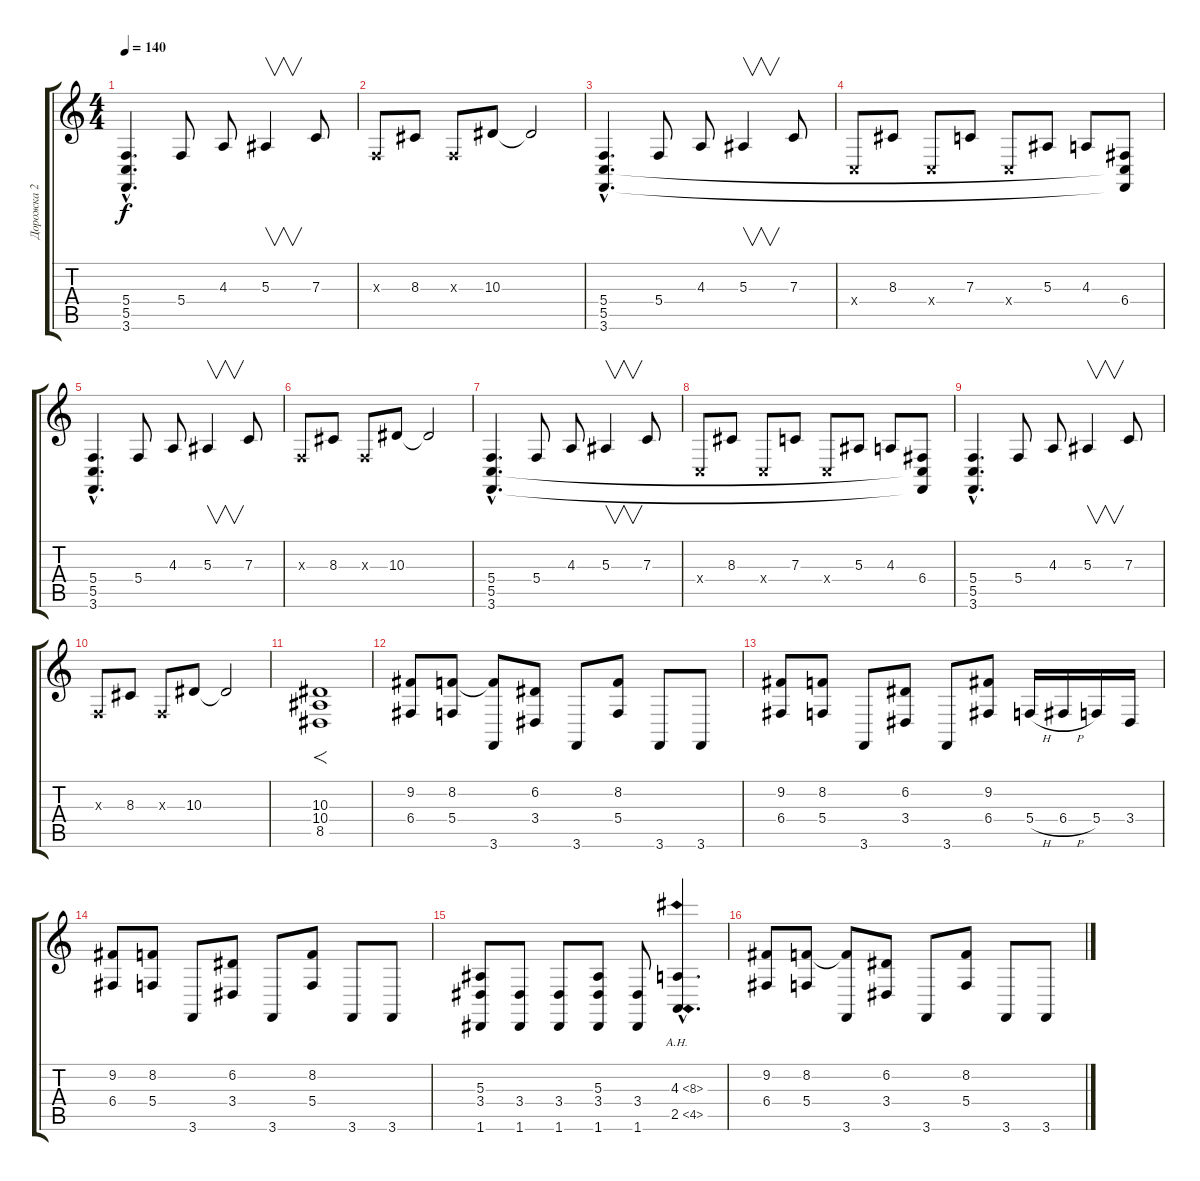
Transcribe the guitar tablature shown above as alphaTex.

\track ("Дорожка 2" "Дорожка 2") {instrument stringensemble1}
\staff {score tabs}
\tuning (D4 A3 F3 C3 G2 D2) {hide}
\ts (4 4)
\tempo 140
\clef g2
\ks c
(5.4{hac} 5.5{hac} 3.6{hac}).4{d dy f} 5.4.8 4.3.8 5.3.4{v} 7.3.8 |
0.3{x}.8 8.3.8 0.3{x}.8 10.3.8 10.3{t}.2 |
(5.4{hac} 5.5{hac} 3.6{hac}).4{d} 5.4.8 4.3.8 5.3.4{v} 7.3.8 |
0.4{x}.8 8.3.8 0.4{x}.8 7.3.8 0.4{x}.8 5.3.8 4.3.8 (6.4 5.5{t} 3.6{t}).8 |
(5.4{hac} 5.5{hac} 3.6{hac}).4{d} 5.4.8 4.3.8 5.3.4{v} 7.3.8 |
0.3{x}.8 8.3.8 0.3{x}.8 10.3.8 10.3{t}.2 |
(5.4{hac} 5.5{hac} 3.6{hac}).4{d} 5.4.8 4.3.8 5.3.4{v} 7.3.8 |
0.4{x}.8 8.3.8 0.4{x}.8 7.3.8 0.4{x}.8 5.3.8 4.3.8 (6.4 5.5{t} 3.6{t}).8 |
(5.4{hac} 5.5{hac} 3.6{hac}).4{d} 5.4.8 4.3.8 5.3.4{v} 7.3.8 |
0.3{x}.8 8.3.8 0.3{x}.8 10.3.8 10.3{t}.2 |
(10.3 10.4 8.5).1{f} |
(9.2 6.4).8 (8.2 5.4).8 (8.2{t} 3.6).8 (6.2 3.4).8 3.6.8 (8.2 5.4).8 3.6.8 3.6.8 |
(9.2 6.4).8 (8.2 5.4).8 3.6.8 (6.2 3.4).8 3.6.8 (9.2 6.4).8 5.4{h}.16 6.4{h}.16 5.4.16 3.4.16 |
(9.2 6.4).8 (8.2 5.4).8 3.6.8 (6.2 3.4).8 3.6.8 (8.2 5.4).8 3.6.8 3.6.8 |
(5.3 3.4 1.6).8 (3.4 1.6).8 (3.4 1.6).8 (5.3 3.4 1.6).8 (3.4 1.6).8 (4.3{ah 4 hac} 2.5{ah 2 hac}).4{d} |
(9.2 6.4).8 (8.2 5.4).8 (8.2{t} 3.6).8 (6.2 3.4).8 3.6.8 (8.2 5.4).8 3.6.8 3.6.8
